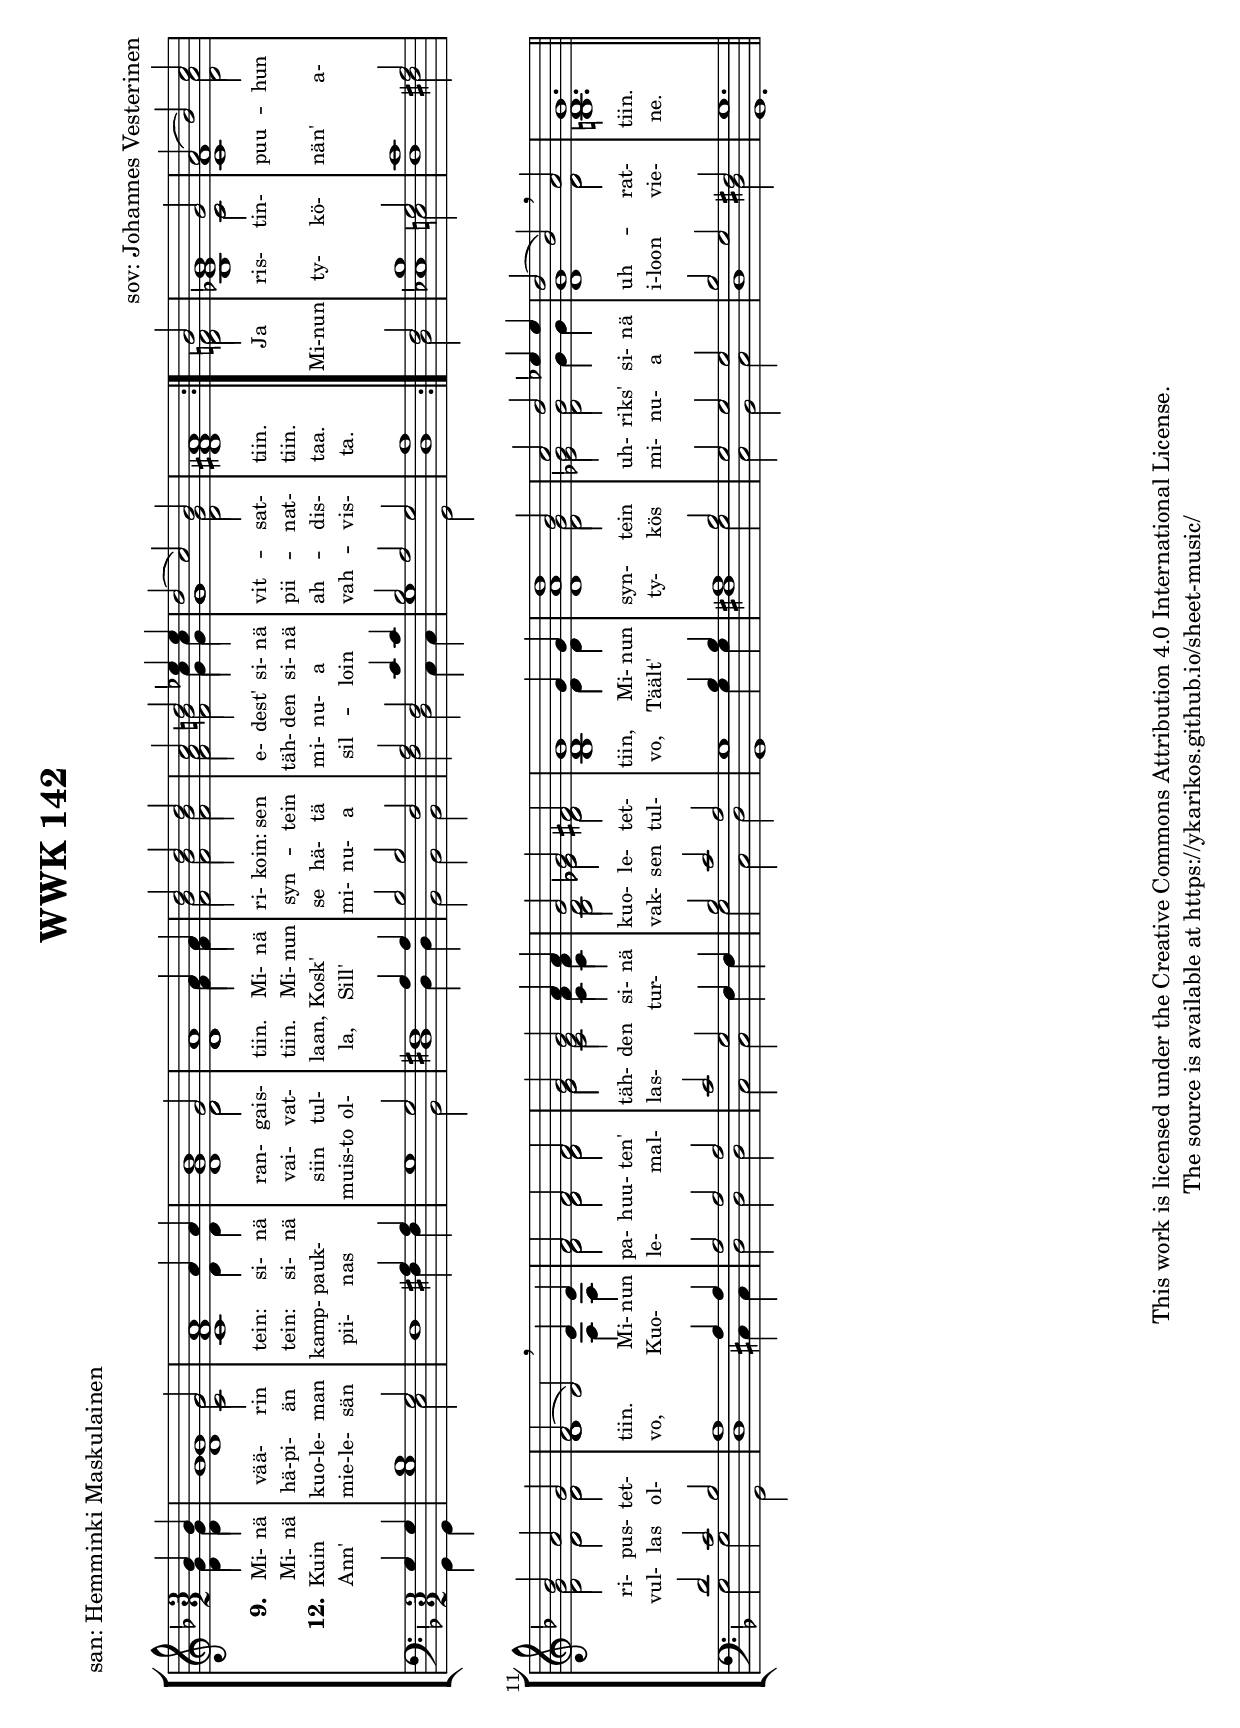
%% Wanhan wirsikirjan wirsi 142
%%


\include "deutsch.ly"

\version "2.18.0"

%#(set-global-staff-size 16)

\header {
    title = "WWK 142"
    poet = "san: Hemminki Maskulainen"
    arranger = "sov: Johannes Vesterinen"
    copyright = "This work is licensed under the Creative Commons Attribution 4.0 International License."
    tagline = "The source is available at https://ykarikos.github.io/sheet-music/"
}

sopMusic =   \relative c'' { 
    \key d \minor
    \stemUp
    \time 3/2
    \partial 2*1
    \repeat volta 2 {
	b4 b | g1 g2 | a1 a4 a | b1 g2 | a1 
    	a4 a | d2 d d | c d es4 es | d2( c) b | a1
    }
    b2 | g1 g2 | a( b) c | b a g | f( d) \breathe
    e4 e | f2 f f | g g a4 a | g2 g fis | g1
    g4 g | d'1 b2 | c d es4 es | d2( b) \breathe a | 
    g1. \bar "||"
}

altoOneMusic =   \relative c'' { 
    \stemDown
    g4 g | g1 g2 | f1 d4 d | g1 d2 | d1 
    a'4 a | b2 b b | a h c4 c | g1 g2 | fis1 
    f2 | es1 c2 | f1 a2 | g d d | d1 
    a4 a | d2 d d | e e f4 f | d2 es d | d1
    d4 d | a'1 g2 | g g g4 g | g1 d2 | d1.
}

altoTwoMusic =   \relative c' { 
    \stemDown
    \shiftOff
    d4 d | d1 c2 | c1 d4 d | d1 d2 | d1 
    f4 f | f2 f f | f f g4 g | g1 d2 | d1
    d2 | b1 c2 | c1 d2 | d d d | d1 
    a4 a | d2 d d | e c c4 c | b2 es d | b1
    d4 d | d1 d2 | es2 d g4 g | d1 d2 | h1.
}

tenorMusic =  \relative c' { 
    \key d \minor
    \stemUp
    g4 g | b1 g2 | s1 a4 a | s1 g2 | fis1 
    a4 a | b2 b f | a f c'4 c | b2 a g | a1
    f2 | b1 g2 | c1 a2 | d c b | a1 
    a4 a | a2 a a | c g f4 f | b2 c a | g1 
    b4 b | a1 b2 | g g g | b g fis | g1.
}

bassMusic =  \relative c { 
    \stemDown
    g4 g | g'1 e2 | f1 fis4 fis | g1 b,2 | d1 
    d4 d | b2 b b | f' d c4 c | g'1 g,2 | d'1 
    d2 | es1 e2 | f1 fis2 | g2 g g, | d'1
    cis4 cis | d2 d d | c c f4 f | g2 c, d | g,1
    g'4 g | fis1 g2 | c, b c | d1 d2 | g,1.
}

sanatYsi = \lyricmode { 
    \set stanza = "9."
    Mi- nä vää- rin tein: si- nä ran- gais- tiin.
    Mi- nä ri- koin: sen e- dest' si- nä vit -- sat- tiin.
    Ja ris- tin- puu -- hun ri- pus- tet- tiin.
    Mi- nun pa- huu- ten' täh- den si- nä kuo- le- tet- tiin,
    Mi- nun syn- tein uh- riks' si- nä uh -- rat- tiin.
}

sanatYsikerto = \lyricmode { 
    Mi- nä hä-pi- än tein: si- nä vai- vat- tiin.
    Mi- nun syn -- _ tein täh- den si- nä pii -- nat- tiin.

}

sanatKakstoist = \lyricmode { 
    \set stanza = "12."
    Kuin ___ kuo-le- man kamp- pauk- ___ siin tul- laan,
    Kosk' ___ se hä- tä mi- nu- a ___ ah -- dis- taa.
    Mi-nun ty- kö- nän' a- vul- las ol- vo,
    Kuo- ___ le- ___ mal- las- ___ tur- ___ vak- sen tul- vo,
    Täält' ___ ty- kös mi- nu- a ___ i-loon vie- ne.
}

sanatKakstoistkerto = \lyricmode { 
    Ann' ___ mie-le- sän pii- nas ___ muis-to ol- la,
    Sill' ___ mi- nu- a sil -- _ loin ___ vah -- vis- ta.
}

\score { 
    
    \context StaffGroup <<
	\context Staff = "women" <<
	    \context Voice = "sopranos" { \voiceOne \sopMusic }
	    \context Voice = altosOne { \voiceTwo \altoOneMusic }
	    \context Voice = altosTwo { \voiceThree \altoTwoMusic }
	>>

	\lyricmode <<
	    \lyricsto "sopranos" \new Lyrics \sanatYsi
	    \lyricsto "sopranos" \new Lyrics \sanatYsikerto
	    \lyricsto "sopranos" \new Lyrics \sanatKakstoist
	    \lyricsto "sopranos" \new Lyrics \sanatKakstoistkerto
	>>	

	\context Staff = "men" <<
	    \clef bass
	    \context Voice = "tenors" { \voiceOne \tenorMusic }
	    \context Voice = "basses" { \voiceTwo \bassMusic }
	>>
    >>


    \layout {
	indent = 0.0
        \context {
	  \Lyrics
          \override LyricText.font-size = #-1
        } 
    }

    
  \midi {
    \tempo 2 = 180
    }


}

\paper {
   #(set-paper-size "a4" 'landscape)
}